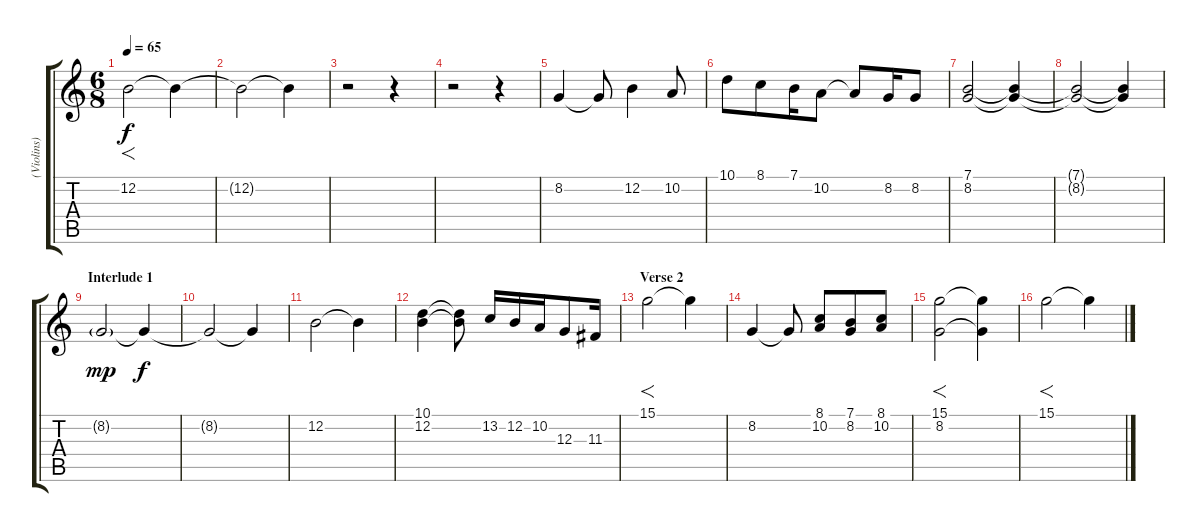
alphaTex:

\track ("(Violins)" "(Violins)") {instrument tremolostrings}
\staff {score tabs}
\tuning (E4 B3 G3 D3 A2 E2) {hide}
\ts (6 8)
\tempo 65
\clef g2
\ks c
12.2.2{f dy f volume 11} 12.2{t}.4{volume 5} |
12.2{t}.2 12.2{t}.4 |
r.2 r.4 |
r.2 r.4 |
8.2.4{volume 11} 8.2{t}.8 12.2.4 10.2.8 |
10.1.8 8.1.8 7.1.16 10.2.8 10.2{t}.8 8.2.16 8.2.8 |
(7.1 8.2).2 (7.1{t} 8.2{t}).4 |
(7.1{t} 8.2{t}).2 (7.1{t} 8.2{t}).4 |
\section ("" "Interlude 1")
8.2{g}.2{dy mp} 8.2{t}.4{dy f} |
8.2{t}.2{volume 5} 8.2{t}.4 |
12.2.2{volume 11} 12.2{t}.4 |
(10.1 12.2).4 (10.1{t} 12.2{t}).8 13.2.16 12.2.16 10.2.16 12.3.8 11.3.16 |
\section ("" "Verse 2")
15.1.2{f} 15.1{t}.4 |
8.2.4 8.2{t}.8 (8.1 10.2).8 (7.1 8.2).8 (8.1 10.2).8 |
(15.1 8.2).2{f} (15.1{t} 8.2{t}).4 |
15.1.2{f} 15.1{t}.4
